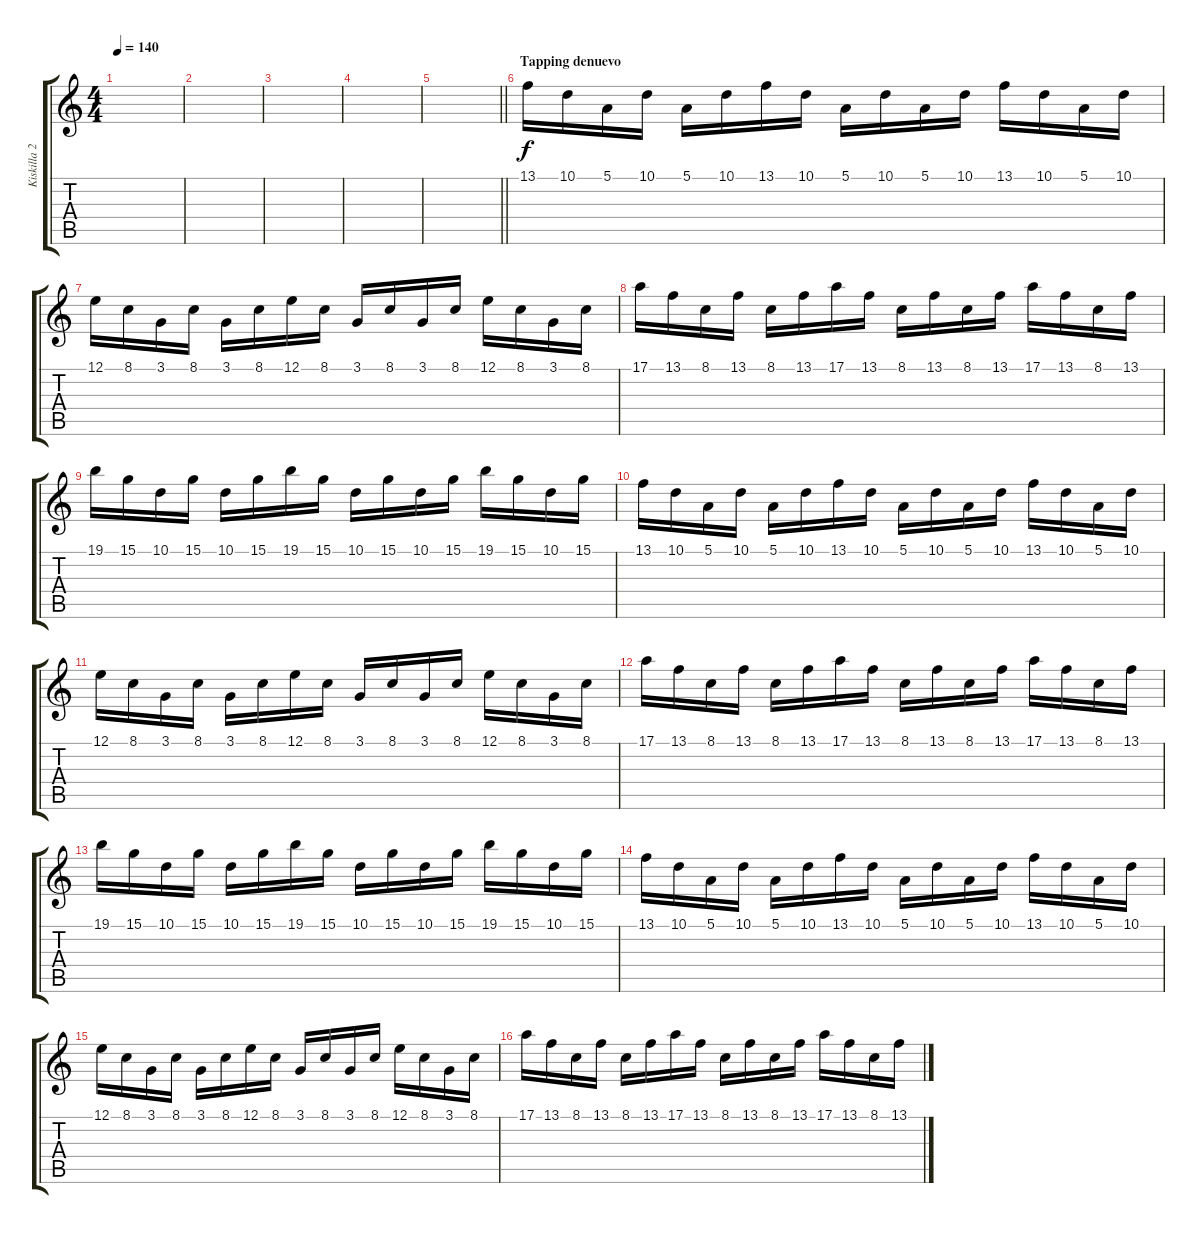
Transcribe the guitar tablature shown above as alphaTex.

\track ("Kiskilla 2" "Kiskilla 2") {instrument stringensemble1}
\staff {score tabs}
\tuning (E4 B3 G3 D3 A2 E2) {hide}
\ts (4 4)
\tempo 140
\clef g2
\ks c
|
|
|
|
\barLineRight lightlight
|
\section ("" "Tapping denuevo")
13.1.16 10.1.16 5.1.16 10.1.16 5.1.16 10.1.16 13.1.16 10.1.16 5.1.16 10.1.16 5.1.16 10.1.16 13.1.16 10.1.16 5.1.16 10.1.16 |
12.1.16 8.1.16 3.1.16 8.1.16 3.1.16 8.1.16 12.1.16 8.1.16 3.1.16 8.1.16 3.1.16 8.1.16 12.1.16 8.1.16 3.1.16 8.1.16 |
17.1.16 13.1.16 8.1.16 13.1.16 8.1.16 13.1.16 17.1.16 13.1.16 8.1.16 13.1.16 8.1.16 13.1.16 17.1.16 13.1.16 8.1.16 13.1.16 |
19.1.16 15.1.16 10.1.16 15.1.16 10.1.16 15.1.16 19.1.16 15.1.16 10.1.16 15.1.16 10.1.16 15.1.16 19.1.16 15.1.16 10.1.16 15.1.16 |
13.1.16 10.1.16 5.1.16 10.1.16 5.1.16 10.1.16 13.1.16 10.1.16 5.1.16 10.1.16 5.1.16 10.1.16 13.1.16 10.1.16 5.1.16 10.1.16 |
12.1.16 8.1.16 3.1.16 8.1.16 3.1.16 8.1.16 12.1.16 8.1.16 3.1.16 8.1.16 3.1.16 8.1.16 12.1.16 8.1.16 3.1.16 8.1.16 |
17.1.16 13.1.16 8.1.16 13.1.16 8.1.16 13.1.16 17.1.16 13.1.16 8.1.16 13.1.16 8.1.16 13.1.16 17.1.16 13.1.16 8.1.16 13.1.16 |
19.1.16 15.1.16 10.1.16 15.1.16 10.1.16 15.1.16 19.1.16 15.1.16 10.1.16 15.1.16 10.1.16 15.1.16 19.1.16 15.1.16 10.1.16 15.1.16 |
13.1.16 10.1.16 5.1.16 10.1.16 5.1.16 10.1.16 13.1.16 10.1.16 5.1.16 10.1.16 5.1.16 10.1.16 13.1.16 10.1.16 5.1.16 10.1.16 |
12.1.16 8.1.16 3.1.16 8.1.16 3.1.16 8.1.16 12.1.16 8.1.16 3.1.16 8.1.16 3.1.16 8.1.16 12.1.16 8.1.16 3.1.16 8.1.16 |
17.1.16 13.1.16 8.1.16 13.1.16 8.1.16 13.1.16 17.1.16 13.1.16 8.1.16 13.1.16 8.1.16 13.1.16 17.1.16 13.1.16 8.1.16 13.1.16
